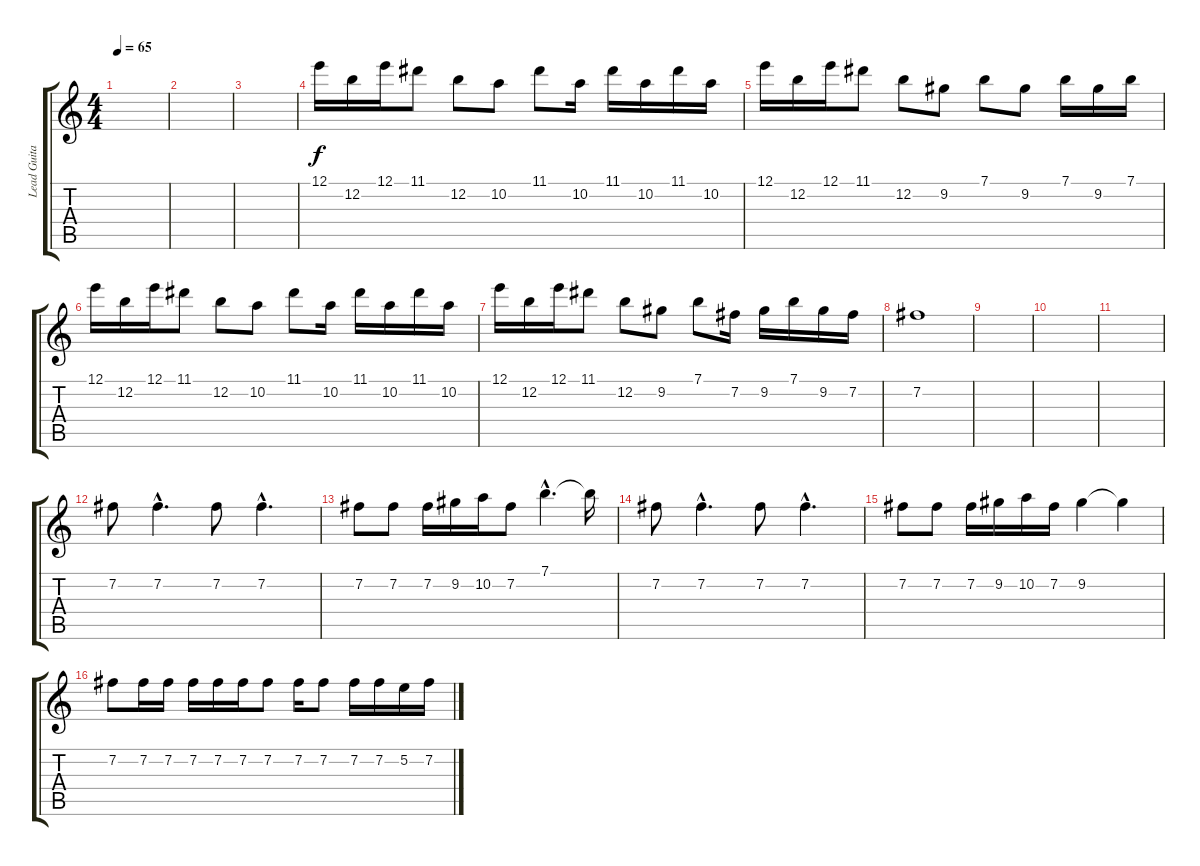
\track ("Lead Guitar" "Lead Guita") {instrument electricguitarjazz}
\staff {score tabs}
\tuning (E4 B3 G3 D3 A2 E2) {hide}
\ts (4 4)
\tempo 65
\clef g2
\ks c
|
|
|
12.1.16 12.2.16 12.1.16 11.1.8 12.2.8 10.2.8 11.1.8 10.2.16 11.1.16 10.2.16 11.1.16 10.2.16 |
12.1.16 12.2.16 12.1.16 11.1.8 12.2.8 9.2.8 7.1.8 9.2.8 7.1.16 9.2.16 7.1.16 |
12.1.16 12.2.16 12.1.16 11.1.8 12.2.8 10.2.8 11.1.8 10.2.16 11.1.16 10.2.16 11.1.16 10.2.16 |
12.1.16 12.2.16 12.1.16 11.1.8 12.2.8 9.2.8 7.1.8 7.2.16 9.2.16 7.1.16 9.2.16 7.2.16 |
7.2.1 |
|
|
|
7.2.8 7.2{hac}.4{d} 7.2.8 7.2{hac}.4{d} |
7.2.8 7.2.8 7.2.16 9.2.16 10.2.16 7.2.8 7.1{hac}.4{d} 7.1{t}.16 |
7.2.8 7.2{hac}.4{d} 7.2.8 7.2{hac}.4{d} |
7.2.8 7.2.8 7.2.16 9.2.16 10.2.16 7.2.16 9.2.4 9.2{t}.4 |
7.2.8 7.2.16 7.2.16 7.2.16 7.2.16 7.2.16 7.2.8 7.2.16 7.2.8 7.2.16 7.2.16 5.2.16 7.2.16
